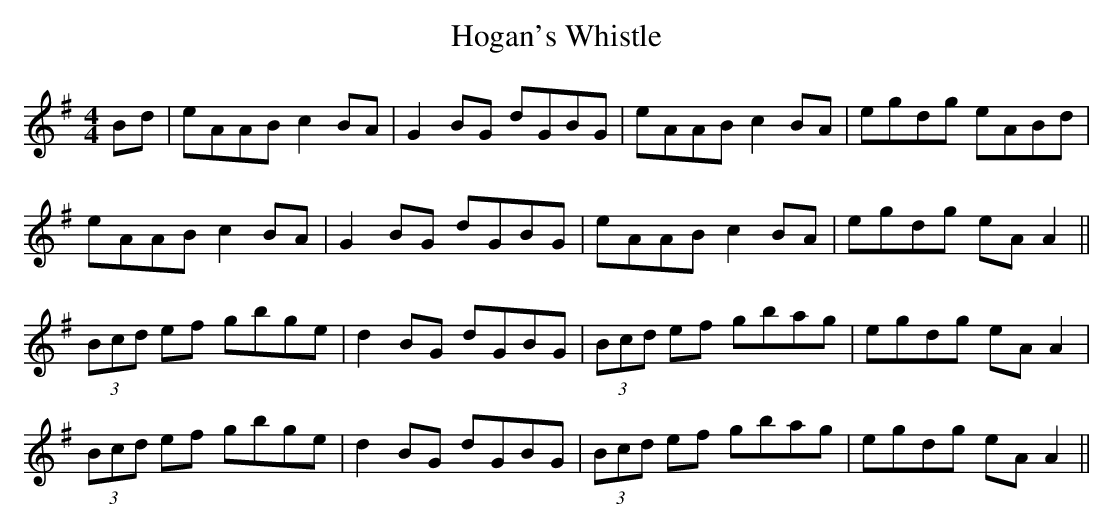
X:1
T: Hogan's Whistle
M: 4/4
L: 1/8
K: Ador
Bd | eAAB c2 BA | G2 BG dGBG | eAAB c2 BA |\
egdg eABd |
eAAB c2 BA | G2 BG dGBG | eAAB c2 BA |\
egdg eA A2 ||
(3Bcd ef gbge | d2 BG dGBG | (3Bcd ef gbag |\
egdg eA A2 |
(3Bcd ef gbge | d2 BG dGBG | (3Bcd ef gbag |\
egdg eA A2 ||
